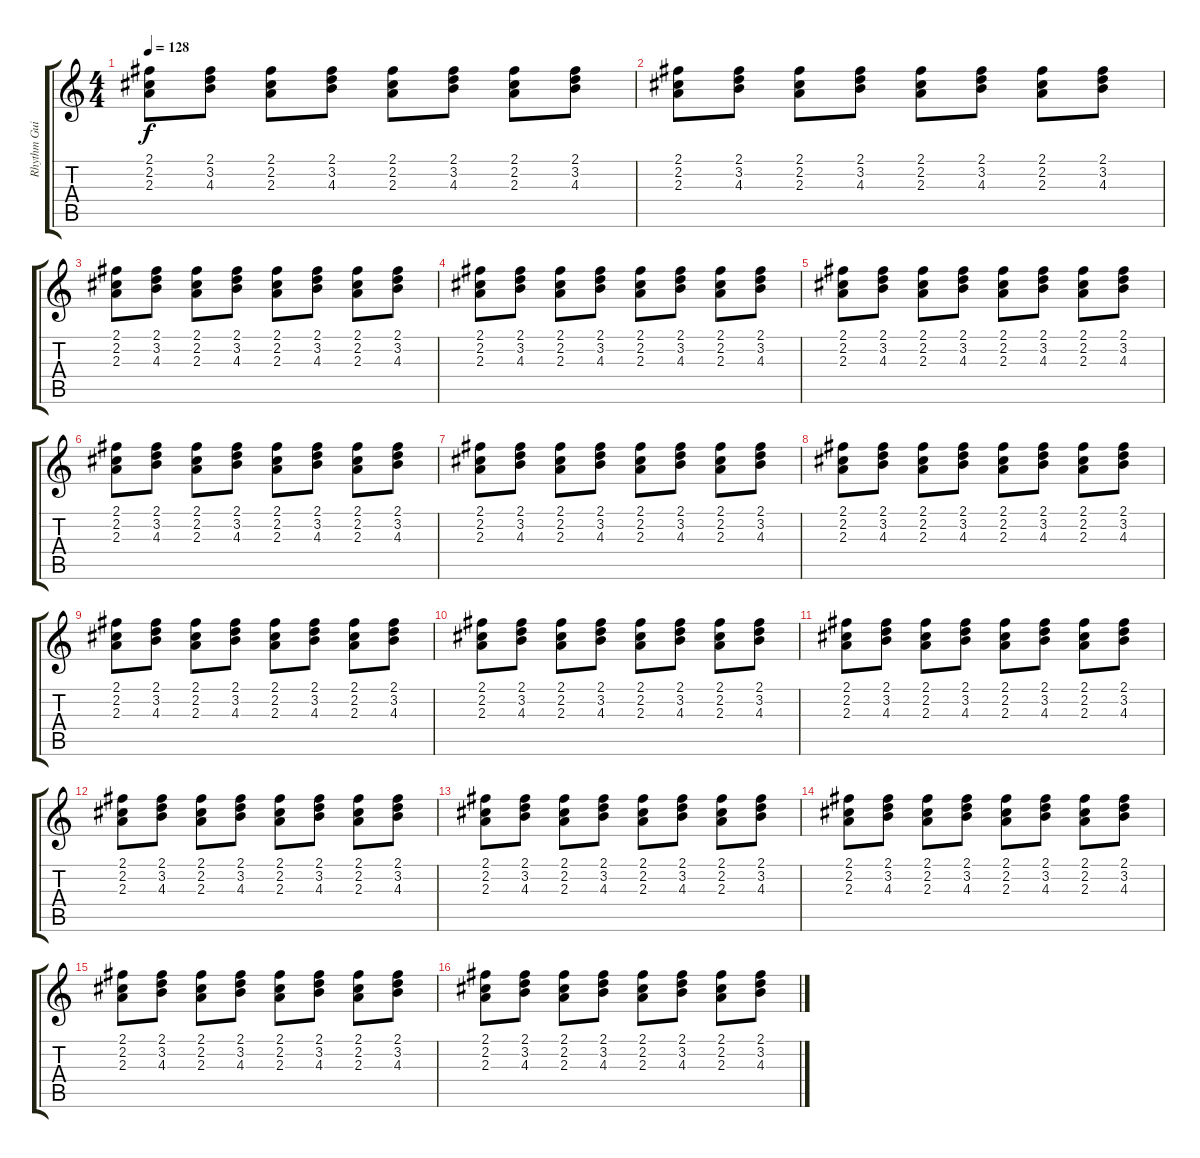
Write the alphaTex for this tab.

\track ("Rhythm Guitar 1" "Rhythm Gui") {instrument electricguitarmuted}
\staff {score tabs}
\tuning (E4 B3 G3 D3 A2 E2) {hide}
\ts (4 4)
\tempo 128
\clef g2
\ks c
(2.1 2.2 2.3).8{dy f} (2.1 3.2 4.3).8 (2.1 2.2 2.3).8 (2.1 3.2 4.3).8 (2.1 2.2 2.3).8 (2.1 3.2 4.3).8 (2.1 2.2 2.3).8 (2.1 3.2 4.3).8 |
(2.1 2.2 2.3).8 (2.1 3.2 4.3).8 (2.1 2.2 2.3).8 (2.1 3.2 4.3).8 (2.1 2.2 2.3).8 (2.1 3.2 4.3).8 (2.1 2.2 2.3).8 (2.1 3.2 4.3).8 |
(2.1 2.2 2.3).8 (2.1 3.2 4.3).8 (2.1 2.2 2.3).8 (2.1 3.2 4.3).8 (2.1 2.2 2.3).8 (2.1 3.2 4.3).8 (2.1 2.2 2.3).8 (2.1 3.2 4.3).8 |
(2.1 2.2 2.3).8 (2.1 3.2 4.3).8 (2.1 2.2 2.3).8 (2.1 3.2 4.3).8 (2.1 2.2 2.3).8 (2.1 3.2 4.3).8 (2.1 2.2 2.3).8 (2.1 3.2 4.3).8 |
(2.1 2.2 2.3).8 (2.1 3.2 4.3).8 (2.1 2.2 2.3).8 (2.1 3.2 4.3).8 (2.1 2.2 2.3).8 (2.1 3.2 4.3).8 (2.1 2.2 2.3).8 (2.1 3.2 4.3).8 |
(2.1 2.2 2.3).8 (2.1 3.2 4.3).8 (2.1 2.2 2.3).8 (2.1 3.2 4.3).8 (2.1 2.2 2.3).8 (2.1 3.2 4.3).8 (2.1 2.2 2.3).8 (2.1 3.2 4.3).8 |
(2.1 2.2 2.3).8 (2.1 3.2 4.3).8 (2.1 2.2 2.3).8 (2.1 3.2 4.3).8 (2.1 2.2 2.3).8 (2.1 3.2 4.3).8 (2.1 2.2 2.3).8 (2.1 3.2 4.3).8 |
(2.1 2.2 2.3).8 (2.1 3.2 4.3).8 (2.1 2.2 2.3).8 (2.1 3.2 4.3).8 (2.1 2.2 2.3).8 (2.1 3.2 4.3).8 (2.1 2.2 2.3).8 (2.1 3.2 4.3).8 |
(2.1 2.2 2.3).8 (2.1 3.2 4.3).8 (2.1 2.2 2.3).8 (2.1 3.2 4.3).8 (2.1 2.2 2.3).8 (2.1 3.2 4.3).8 (2.1 2.2 2.3).8 (2.1 3.2 4.3).8 |
(2.1 2.2 2.3).8 (2.1 3.2 4.3).8 (2.1 2.2 2.3).8 (2.1 3.2 4.3).8 (2.1 2.2 2.3).8 (2.1 3.2 4.3).8 (2.1 2.2 2.3).8 (2.1 3.2 4.3).8 |
(2.1 2.2 2.3).8 (2.1 3.2 4.3).8 (2.1 2.2 2.3).8 (2.1 3.2 4.3).8 (2.1 2.2 2.3).8 (2.1 3.2 4.3).8 (2.1 2.2 2.3).8 (2.1 3.2 4.3).8 |
(2.1 2.2 2.3).8 (2.1 3.2 4.3).8 (2.1 2.2 2.3).8 (2.1 3.2 4.3).8 (2.1 2.2 2.3).8 (2.1 3.2 4.3).8 (2.1 2.2 2.3).8 (2.1 3.2 4.3).8 |
(2.1 2.2 2.3).8 (2.1 3.2 4.3).8 (2.1 2.2 2.3).8 (2.1 3.2 4.3).8 (2.1 2.2 2.3).8 (2.1 3.2 4.3).8 (2.1 2.2 2.3).8 (2.1 3.2 4.3).8 |
(2.1 2.2 2.3).8 (2.1 3.2 4.3).8 (2.1 2.2 2.3).8 (2.1 3.2 4.3).8 (2.1 2.2 2.3).8 (2.1 3.2 4.3).8 (2.1 2.2 2.3).8 (2.1 3.2 4.3).8 |
(2.1 2.2 2.3).8 (2.1 3.2 4.3).8 (2.1 2.2 2.3).8 (2.1 3.2 4.3).8 (2.1 2.2 2.3).8 (2.1 3.2 4.3).8 (2.1 2.2 2.3).8 (2.1 3.2 4.3).8 |
(2.1 2.2 2.3).8 (2.1 3.2 4.3).8 (2.1 2.2 2.3).8 (2.1 3.2 4.3).8 (2.1 2.2 2.3).8 (2.1 3.2 4.3).8 (2.1 2.2 2.3).8 (2.1 3.2 4.3).8
